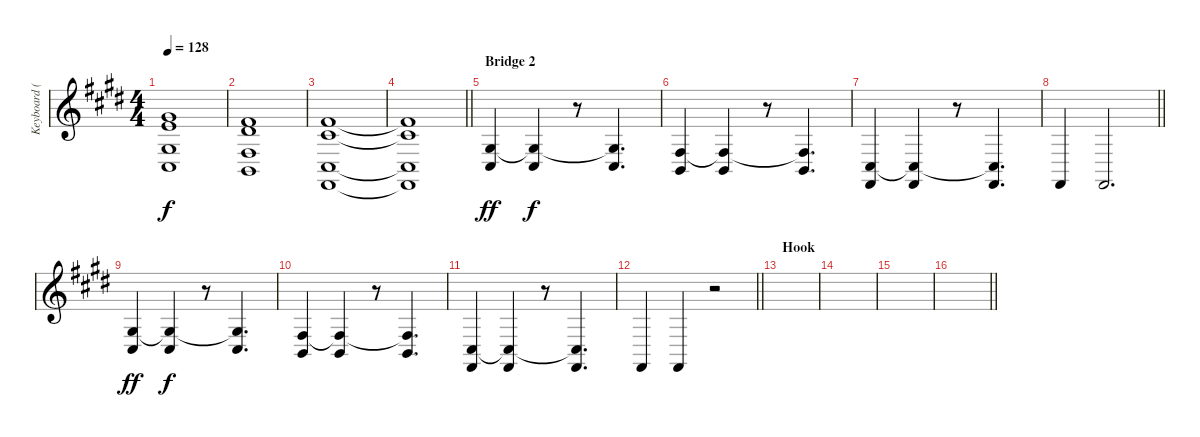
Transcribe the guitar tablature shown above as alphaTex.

\track ("Keyboard (Piano, String)" "Keyboard (") {instrument brightacousticpiano}
\staff {score}
\tuning (E4 B3 G3 D3 A2 E2) {hide}
\ts (4 4)
\tempo 128
\clef g2
\ks c#minor
(4.1 5.2 1.3 4.5).1{dy f} |
(2.1 4.2 2.5 14.6).1 |
(2.1 2.2 4.5 2.6).1 |
\barLineRight lightlight
(2.1{t} 2.2{t} 4.5{t} 2.6{t}).1 |
\section ("" "Bridge 2")
(6.4 4.5).4{dy ff volume 10} (6.4{t} 4.5).4{dy f} r.8 (6.4{t} 4.5).4{d} |
(4.4 2.5).4 (4.4{t} 2.5).4 r.8 (4.4{t} 2.5).4{d} |
(4.5 2.6).4 (4.5{t} 2.6).4 r.8 (4.5{t} 2.6).4{d} |
\barLineRight lightlight
2.6.4 2.6.2{d} |
(6.4 4.5).4{dy ff} (6.4{t} 4.5).4{dy f} r.8 (6.4{t} 4.5).4{d} |
(4.4 2.5).4 (4.4{t} 2.5).4 r.8 (4.4{t} 2.5).4{d} |
(4.5 2.6).4 (4.5{t} 2.6).4 r.8 (4.5{t} 2.6).4{d} |
\barLineRight lightlight
2.6.4 2.6.4 r.2 |
\section ("" "Hook")
|
|
|
\barLineRight lightlight
